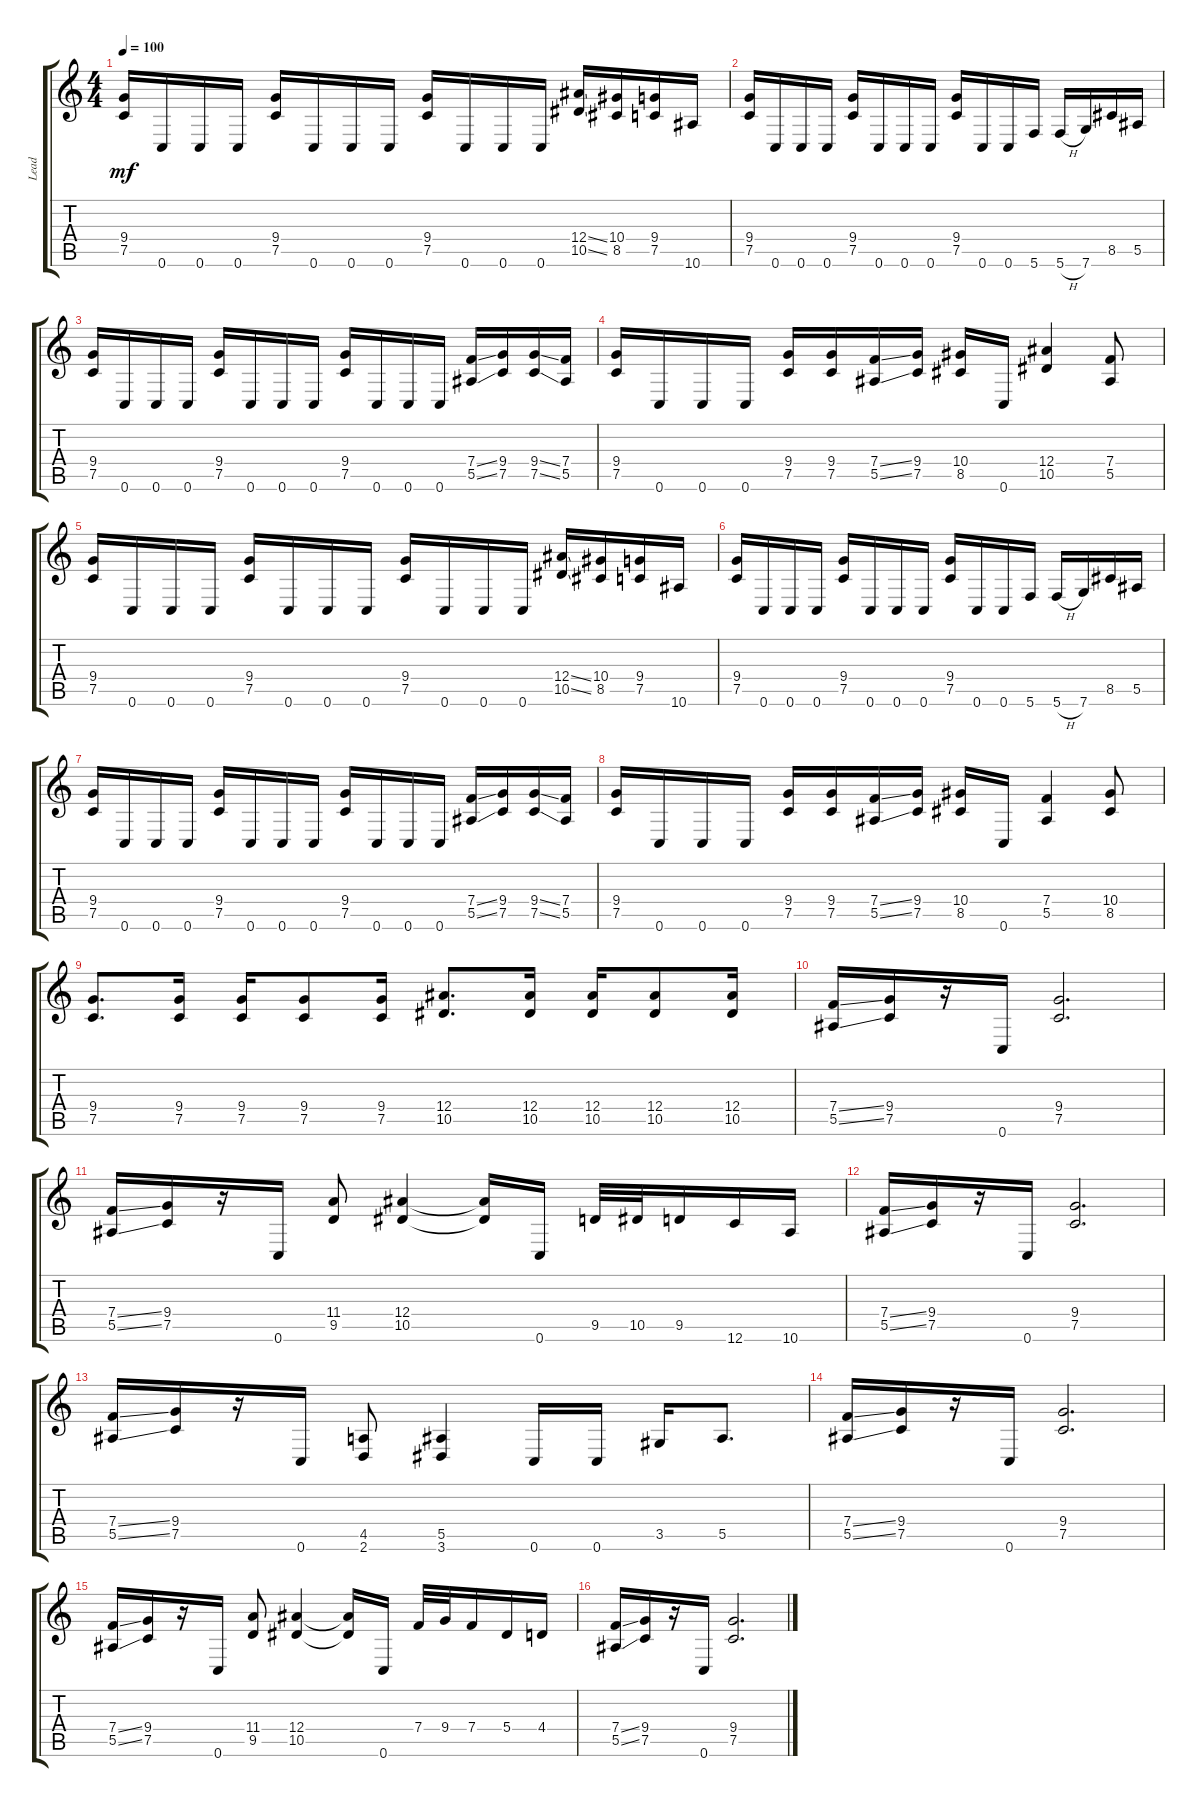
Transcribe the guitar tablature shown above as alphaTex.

\track ("Lead" "Lead") {instrument distortionguitar}
\staff {score tabs}
\tuning (C4 G3 Eb3 Bb2 F2 C2) {hide}
\ts (4 4)
\tempo 100
\clef g2
\ks c
(9.4 7.5).16{dy mf} 0.6.16 0.6.16 0.6.16 (9.4 7.5).16 0.6.16 0.6.16 0.6.16 (9.4 7.5).16 0.6.16 0.6.16 0.6.16 (12.4{ss} 10.5{ss}).16 (10.4 8.5).16 (9.4 7.5).16 10.6.16 |
(9.4 7.5).16 0.6.16 0.6.16 0.6.16 (9.4 7.5).16 0.6.16 0.6.16 0.6.16 (9.4 7.5).16 0.6.16 0.6.16 5.6.16 5.6{h}.16 7.6.16 8.5.16 5.5.16 |
(9.4 7.5).16 0.6.16 0.6.16 0.6.16 (9.4 7.5).16 0.6.16 0.6.16 0.6.16 (9.4 7.5).16 0.6.16 0.6.16 0.6.16 (7.4{ss} 5.5{ss}).16 (9.4 7.5).16 (9.4{ss} 7.5{ss}).16 (7.4 5.5).16 |
(9.4 7.5).16 0.6.16 0.6.16 0.6.16 (9.4 7.5).16 (9.4 7.5).16 (7.4{ss} 5.5{ss}).16 (9.4 7.5).16 (10.4 8.5).16 0.6.16 (12.4 10.5).4 (7.4 5.5).8 |
(9.4 7.5).16 0.6.16 0.6.16 0.6.16 (9.4 7.5).16 0.6.16 0.6.16 0.6.16 (9.4 7.5).16 0.6.16 0.6.16 0.6.16 (12.4{ss} 10.5{ss}).16 (10.4 8.5).16 (9.4 7.5).16 10.6.16 |
(9.4 7.5).16 0.6.16 0.6.16 0.6.16 (9.4 7.5).16 0.6.16 0.6.16 0.6.16 (9.4 7.5).16 0.6.16 0.6.16 5.6.16 5.6{h}.16 7.6.16 8.5.16 5.5.16 |
(9.4 7.5).16 0.6.16 0.6.16 0.6.16 (9.4 7.5).16 0.6.16 0.6.16 0.6.16 (9.4 7.5).16 0.6.16 0.6.16 0.6.16 (7.4{ss} 5.5{ss}).16 (9.4 7.5).16 (9.4{ss} 7.5{ss}).16 (7.4 5.5).16 |
(9.4 7.5).16 0.6.16 0.6.16 0.6.16 (9.4 7.5).16 (9.4 7.5).16 (7.4{ss} 5.5{ss}).16 (9.4 7.5).16 (10.4 8.5).16 0.6.16 (7.4 5.5).4 (10.4 8.5).8 |
(9.4 7.5).8{d} (9.4 7.5).16 (9.4 7.5).16 (9.4 7.5).8 (9.4 7.5).16 (12.4 10.5).8{d} (12.4 10.5).16 (12.4 10.5).16 (12.4 10.5).8 (12.4 10.5).16 |
(7.4{ss} 5.5{ss}).16 (9.4 7.5).16 r.16 0.6.16 (9.4 7.5).2{d} |
(7.4{ss} 5.5{ss}).16 (9.4 7.5).16 r.16 0.6.16 (11.4 9.5).8 (12.4 10.5).4 (12.4{t} 10.5{t}).16 0.6.16 9.5.32 10.5.32 9.5.16 12.6.16 10.6.16 |
(7.4{ss} 5.5{ss}).16 (9.4 7.5).16 r.16 0.6.16 (9.4 7.5).2{d} |
(7.4{ss} 5.5{ss}).16 (9.4 7.5).16 r.16 0.6.16 (4.5 2.6).8 (5.5 3.6).4 0.6.16 0.6.16 3.5.16 5.5.8{d} |
(7.4{ss} 5.5{ss}).16 (9.4 7.5).16 r.16 0.6.16 (9.4 7.5).2{d} |
(7.4{ss} 5.5{ss}).16 (9.4 7.5).16 r.16 0.6.16 (11.4 9.5).8 (12.4 10.5).4 (12.4{t} 10.5{t}).16 0.6.16 7.4.32 9.4.32 7.4.16 5.4.16 4.4.16 |
(7.4{ss} 5.5{ss}).16 (9.4 7.5).16 r.16 0.6.16 (9.4 7.5).2{d}
